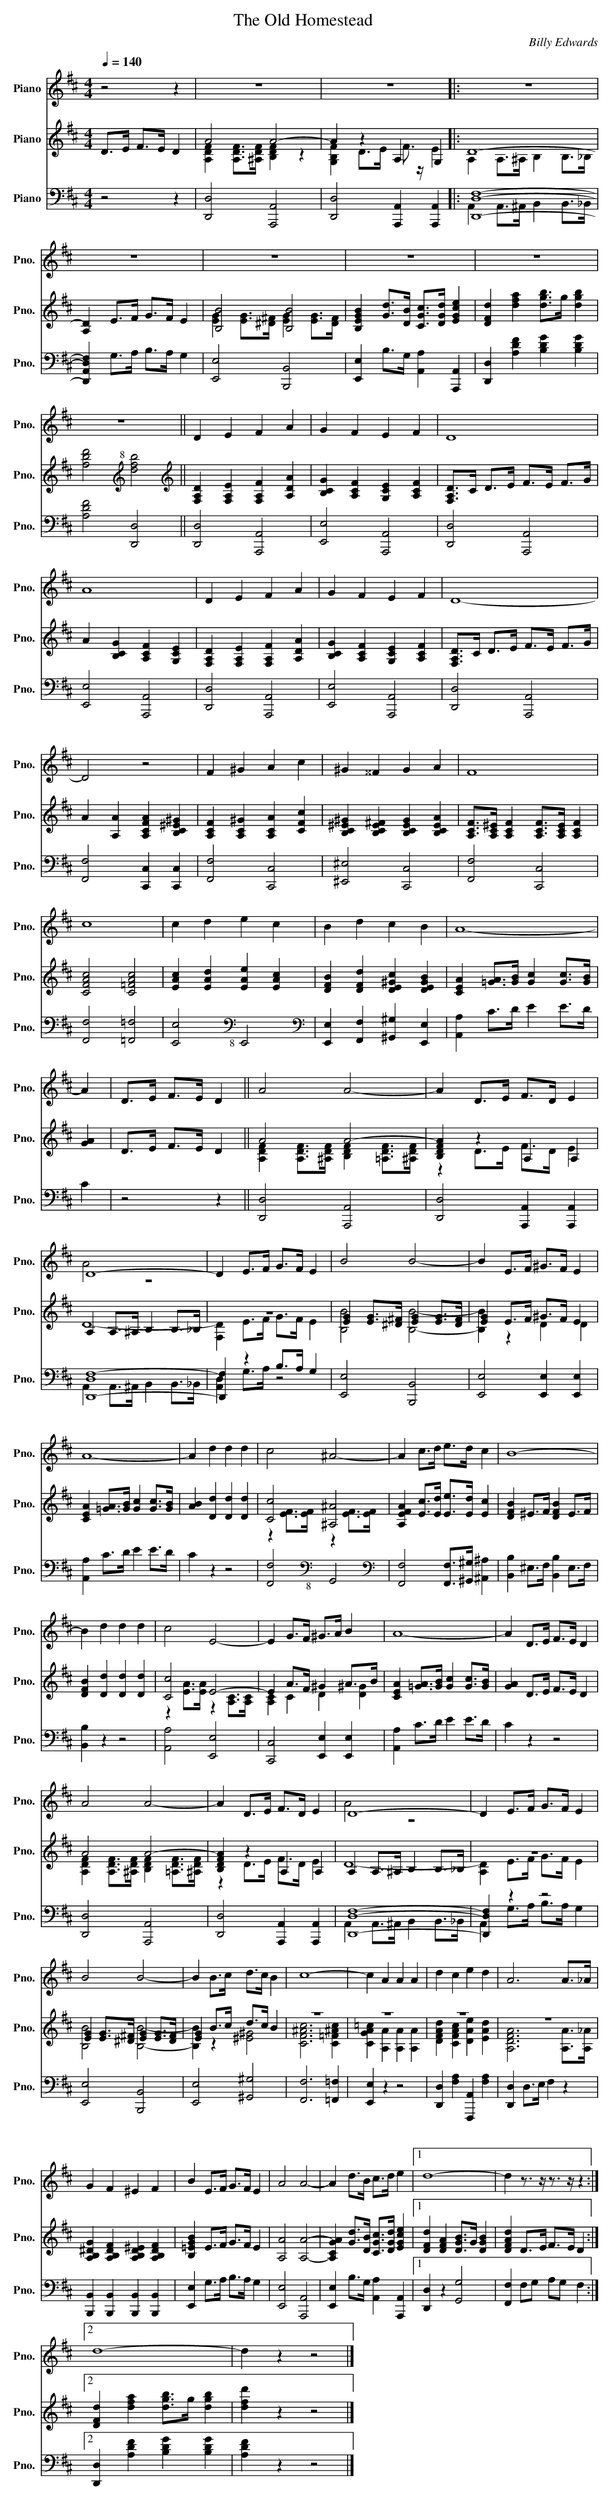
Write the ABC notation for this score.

X:1
T:The Old Homestead
C:Billy Edwards
%%score ( 1 2 ) ( 3 4 ) ( 5 6 )
L:1/4
Q:1/4=140
M:4/4
K:D
V:1 treble nm="Piano" snm="Pno."
V:2 treble
V:3 treble nm="Piano" snm="Pno."
V:4 treble
V:5 bass nm="Piano" snm="Pno."
V:6 bass
V:1
z2 z | z4 | z4 |: z4 |$ z4 | z4 | z4 | z4 |$ z4 || D E F A | G F E F | D4 |$ A4 | D E F A |
G F E F | D4- |$ D2 z2 | F ^G A c | ^G ^^F G A | F4 |$ c4 | c d e c | B d c B | A4- |$ A |
D/>E/ F/>E/ D || A2 A2- | A D/>E/ F/>D/ E |$ D4- | D E/>F/ G/>F/ E | B2 B2- | B E/>F/ ^G/>F/ E |$
A4- | A d d d | c2 ^A2- | A c/>d/ e/>d/ c | B4- |$ B d d d | c2 E2- | E G/>F/ ^G/>A/ B | A4- |
A D/>E/ F/>E/ D |$ A2 A2- | A D/>E/ F/>D/ E | D4- | D E/>F/ G/>F/ E |$ B2 B2- | B B/>c/ d/>c/ B |
c4- | c A A A | d c e d | A3 A/>_A/ |$ G F ^E F | B E/>F/ G/>F/ E | A2 A2- | A d/>B/ c/>d/ e |1
d4- | d z3/4 z/4 z3/4 z/4 z :|2$ d4- | d z z2 |]
V:2
x3 | x4 | x4 |: x4 |$ x4 | x4 | x4 | x4 |$ x4 || x4 | x4 | x4 |$ x4 | x4 | x4 | x4 |$ x4 | x4 |
x4 | x4 |$ x4 | x4 | x4 | x4 |$ x | x3 || x4 | x4 |$ A2 z2 | x4 | x4 | x4 |$ x4 | x4 | x4 | x4 |
x4 |$ x4 | x4 | x4 | x4 | x4 |$ x4 | x4 | A2 z2 | x4 |$ x4 | x4 | x4 | x4 | x4 | x4 |$ x4 | x4 |
x4 | x4 |1 x4 | x4 :|2$ x4 | x4 |]
V:3
D/>E/ F/>E/ D | A2 A2- | A z A, G, |: D4- |$ [A,D] E/>F/ G/>F/ E | [B,B]2 [B,B]2 |
[B,EGB] [Gd]/>[DB]/ [CGc]/>[DGd]/ [EGce] | [DFd] [dfa] [dgb]/>g/ [dgb] |$
[fbd']2[K:treble+8] [dfb]2 ||[K:treble] [F,A,D] [F,A,E] [F,A,F] [A,DA] |
[B,CG] [A,CF] [G,CE] [A,CF] | [F,A,D]/>C/ D/>E/ F/>E/ F/>G/ |$ A [B,CG] [A,CF] [G,CE] |
[F,A,D] [F,A,E] [F,A,F] [A,DA] | [B,CG] [A,CF] [G,CE] [A,CF] | [F,A,D]/>C/ D/>E/ F/>E/ F/>G/ |$
A [A,A] [A,CFA] [B,C^E^G] | [A,CF] [A,C^G] [A,CA] [CFc] | [B,C^E^G] [B,CE^F] [B,CEG] [B,CEA] |
[A,CF]/>[A,C^E]/ [A,CF] [A,CF]/>[A,CE]/ [A,CF] |$ [CFAc]2 [C=FAc]2 | [EAc] [EAd] [EAe] [EAc] |
[DFB] [DFd] [DE^Gc] [DEGB] | [CEA] [=GA]/>[GB]/ [Gc] [Gc]/>[GB]/ |$ [GA] | D/>E/ F/>E/ D ||
A2 A2- | [B,DFA] z A, A, |$ A, A,/>^A,/ B, B,/>_B,/ | z4 | [EG] [EG]/>[^D^F]/ [EG] [EG]/>[DF]/ |
[EG] E/>F/ ^G/>F/ E |$ [CEA] [=GA]/>[GB]/ [Gc] [Gc]/>[GB]/ | [AB] [Dd] [Dd] [Dd] |
[Cc]2 [^A,^A]2 | [A,EFA] [Ec]/>[Ed]/ [Ee]/>[Ed]/ [Ec] | [DFB] ^E/>F/ [DFB] E/>F/ |$
[DFB] [Dd] [Dd] [Dd] | [Cc]2 E2- | E A/>F/ ^G A/>B/ | [CEA] [=GA]/>[GB]/ [Gc] [Gc]/>[GB]/ |
[GA] D/>E/ F/>E/ D |$ A2 A2- | [B,DFA] z A, A, | A, A,/>^A,/ B, B,/>_B,/ | z4 |$
[EG] [EG]/>[^D^F]/ [EG] [EG]/>[DF]/ | [EG] B/>c/ d/>c/ B | z4 | z4 | z4 | z4 |$
[A,B,^DG] [A,B,DF] [A,B,D^E] [A,B,DF] | [B,=EGB] E/>F/ G/>F/ E | [A,A]2 [A,A]2- |
[A,CGA] [Gd]/>[DB]/ [CGc]/>[DGd]/ [EGce] |1 [DFd] [DFA] [DGB]/>G/ [DGB] |
[DFAd] D/>E/ F/>E/ D :|2$ [DFd] [dfa] [dgb]/>g/ [dgb] | [dfd'] z z2 |]
V:4
x3 | [A,DF] [A,DF]/>[^A,DF]/ [B,DF] z | [G,B,F] D/>E/ F3/4 z/4 E |: A, A,/>^A,/ B, B,/>_B,/ |$
x4 | [EG] [EG]/>[^D^F]/ [EG] [EG]/>[DF]/ | x4 | x4 |$ x2[K:treble+8] x2 ||[K:treble] x4 | x4 |
x4 |$ x4 | x4 | x4 | x4 |$ x4 | x4 | x4 | x4 |$ x4 | x4 | x4 | x4 |$ x | x3 ||
[A,DF] [A,DF]/>[^A,DF]/ [B,DF] [=A,DF]/>[^A,DF]/ | z D/>E/ F/>D/ E |$ D4- | [F,D] E/>F/ G/>F/ E |
[B,B]2 [B,B]2- | [B,B] z D D |$ x4 | x4 | z [EF]/>[EF]/ z [EF]/>[EF]/ | x4 | x4 |$ x4 |
z [EA]/>[EA]/ z [A,C]/>[A,C]/ | [A,C] C D [D^G] | x4 | x4 |$
[A,DF] [A,DF]/>[^A,DF]/ [B,DF] [=A,DF]/>[^A,DF]/ | z D/>E/ F/>D/ E | D4- | [A,D] E/>F/ G/>F/ E |$
[B,B]2 [B,B]2- | [B,B] z [^E^G]2 | [CF^Ac]3 [C=F^Ac] | [CGA=c] [A,A] [A,A] [A,A] |
[DFAd] [CFAc] [DAe] [EAd] | [A,DFA]3 [A,A]/>[A,_A]/ |$ x4 | x4 | x4 | x4 |1 x4 | x4 :|2$ x4 |
x4 |]
V:5
z2 z | [D,,D,]2 [A,,,A,,]2 | [D,,D,]2 [A,,,A,,] [A,,,A,,] |: [D,,D,F,]4- |$
[D,,A,,D,F,] G,/>A,/ B,/>A,/ G, | [E,,E,]2 [B,,,B,,]2 | [E,,E,] B,/>G,/ [A,,A,] [A,,,A,,] |
[D,,D,] [A,DF] [B,DG] [B,DG] |$ [A,DF]2 [D,,D,]2 || [D,,D,]2 [A,,,A,,]2 | [E,,E,]2 [A,,,A,,]2 |
[D,,D,]2 [A,,,A,,]2 |$ [E,,E,]2 [A,,,A,,]2 | [D,,D,]2 [A,,,A,,]2 | [E,,E,]2 [A,,,A,,]2 |
[D,,D,]2 [A,,,A,,]2 |$ [F,,F,]2 [C,,C,] [C,,C,] | [F,,F,]2 [C,,C,]2 | [^E,,^E,]2 [C,,C,]2 |
[F,,F,]2 [C,,C,]2 |$ [F,,F,]2 [=F,,=F,]2 | [E,,E,]2[K:bass-8] E,,2 |
[K:bass] [E,,E,] [F,,F,] [^G,,^G,] [E,,E,] | [A,,A,] C/>D/ E E/>D/ |$ C | z2 z ||
[D,,D,]2 [A,,,A,,]2 | [D,,D,]2 [A,,,A,,] [A,,,A,,] |$ [D,,-D,F,-]4 | [D,,F,] z B,/>A,/ G, |
[E,,E,]2 [B,,,B,,]2 | [E,,E,]2 [E,,E,] [E,,E,] |$ [A,,A,] C/>D/ E E/>D/ | C z z2 |
[F,,F,]2[K:bass-8] G,,2 |[K:bass] [F,,F,]2 [F,,F,]/>[^G,,^G,]/ [^A,,^A,] |
[B,,B,] ^E,/>F,/ [B,,B,] E,/>F,/ |$ [B,,B,] z z2 | [A,,A,]2 [E,,E,]2 | [C,,C,]2 [E,,E,] [E,,E,] |
[A,,A,] C/>D/ E E/>D/ | C z z2 |$ [D,,D,]2 [A,,,A,,]2 | [D,,D,]2 [A,,,A,,] [A,,,A,,] |
[D,,D,F,]4- | [D,,D,F,] z z2 |$ [E,,E,]2 [B,,,B,,]2 | [E,,E,]2 [^G,,^G,]2 | [F,,F,]3 [=F,,=F,] |
[E,,E,] z z2 | [D,,D,] [F,A,] [F,,,A,,] [F,A,] | [D,,D,] D,/>E,/ F, z |$
[B,,,B,,] [B,,,B,,] [B,,,B,,] [B,,,B,,] | [E,,E,] G,/>A,/ B,/>A,/ G, | [E,,E,]2 [A,,,A,,]2 |
[E,,E,] B,/>G,/ [A,,A,] [A,,,A,,] |1 [D,,D,] z [G,,G,]2 | [F,,F,] F,/G,/ A,/G,/ F, :|2$
[D,,D,] [A,DF] [B,DG] [B,DG] | [A,DF] z z2 |]
V:6
x3 | x4 | x4 |: A,, A,,/>^A,,/ B,, B,,/>_B,,/ |$ x4 | x4 | x4 | x4 |$ x4 || x4 | x4 | x4 |$ x4 |
x4 | x4 | x4 |$ x4 | x4 | x4 | x4 |$ x4 | x2[K:bass-8] x2 |[K:bass] x4 | x4 |$ x | x3 || x4 |
x4 |$ A,, A,,/>^A,,/ B,, B,,/>_B,,/ | [A,,D,] G,/>A,/ z2 | x4 | x4 |$ x4 | x4 | x2[K:bass-8] x2 |
[K:bass] x4 | x4 |$ x4 | x4 | x4 | x4 | x4 |$ x4 | x4 | A,, A,,/>^A,,/ B,, B,,/>_B,,/ |
A,, G,/>A,/ B,/>A,/ G, |$ x4 | x4 | x4 | x4 | x4 | x4 |$ x4 | x4 | x4 | x4 |1 x4 | x4 :|2$ x4 |
x4 |]
